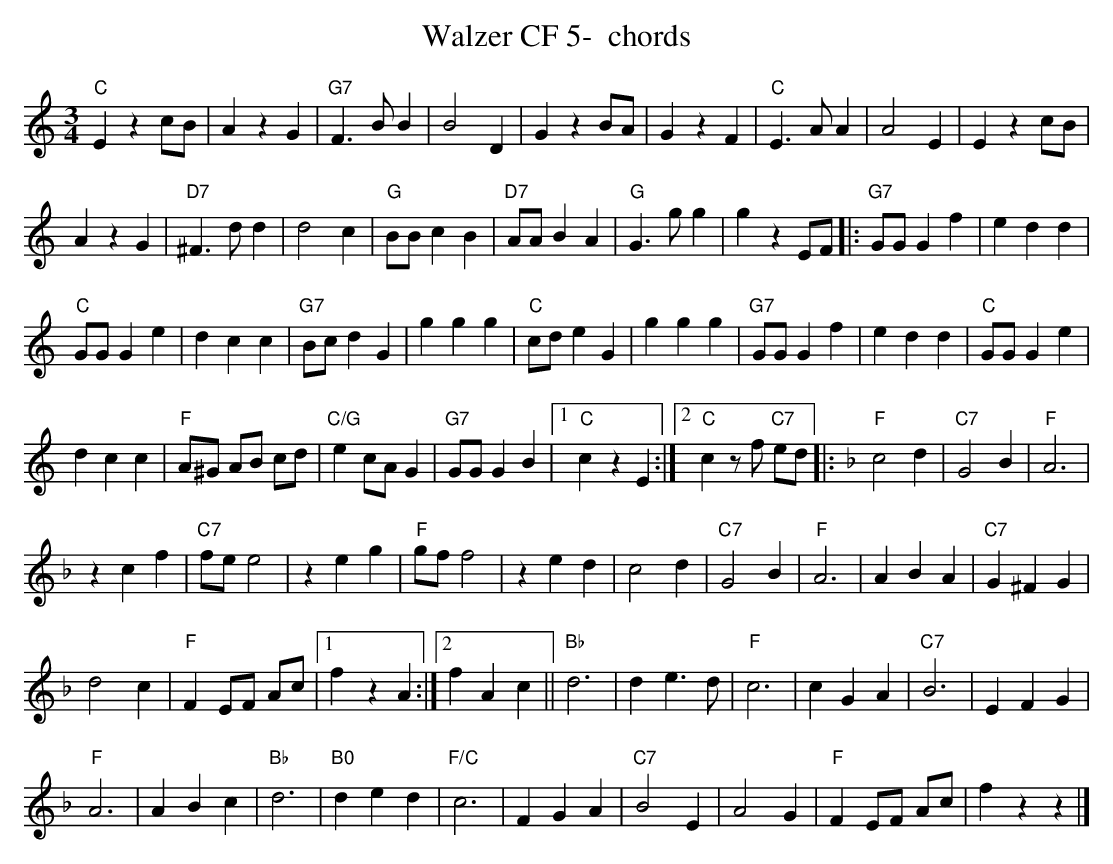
X:1
T:Walzer CF 5-  chords
M:3/4
L:1/4
K:Cmaj%%MIDI gchordon
"C"Ezc/2B/2 | AzG | "G7"F>BB | B2D | GzB/2A/2 | GzF | "C"E>AA | A2E | Ezc/2B/2 |
AzG | "D7"^F>dd | d2c | "G"B/2B/2 cB | "D7"A/2A/2 BA | "G"G>gg | gzE/2F/2 |: "G7"G/2G/2Gf | edd |
"C"G/2G/2Ge | dcc | "G7"B/2c/2dG | ggg | "C"c/2d/2eG | ggg | "G7"G/2G/2Gf | edd | "C"G/2G/2Ge |
dcc | "F"A/2^G/2 A/2B/2 c/2d/2 | "C/G"e c/2A/2 G | "G7"G/2G/2GB |1 "C"czE :|2 "C"cz/2f/2 "C7"e/2d/2 |: [K:Fmaj] "F"c2d | "C7"G2B | "F"A3 |
zcf | "C7"f/2e/2e2 | zeg | "F"g/2f/2 f2 | zed | c2d | "C7"G2B | "F"A3 | ABA | "C7"G^FG |
d2c | "F"F E/2F/2 A/2c/2 |1 fzA :|2 fAc || "Bb"d3 | de>d | "F"c3 | cGA | "C7"B3 | EFG |
"F"A3 | ABc | "Bb"d3 | "B0"ded | "F/C"c3 | FGA | "C7"B2E | A2G | "F"F E/2F/2 A/2c/2 | fzz |]
